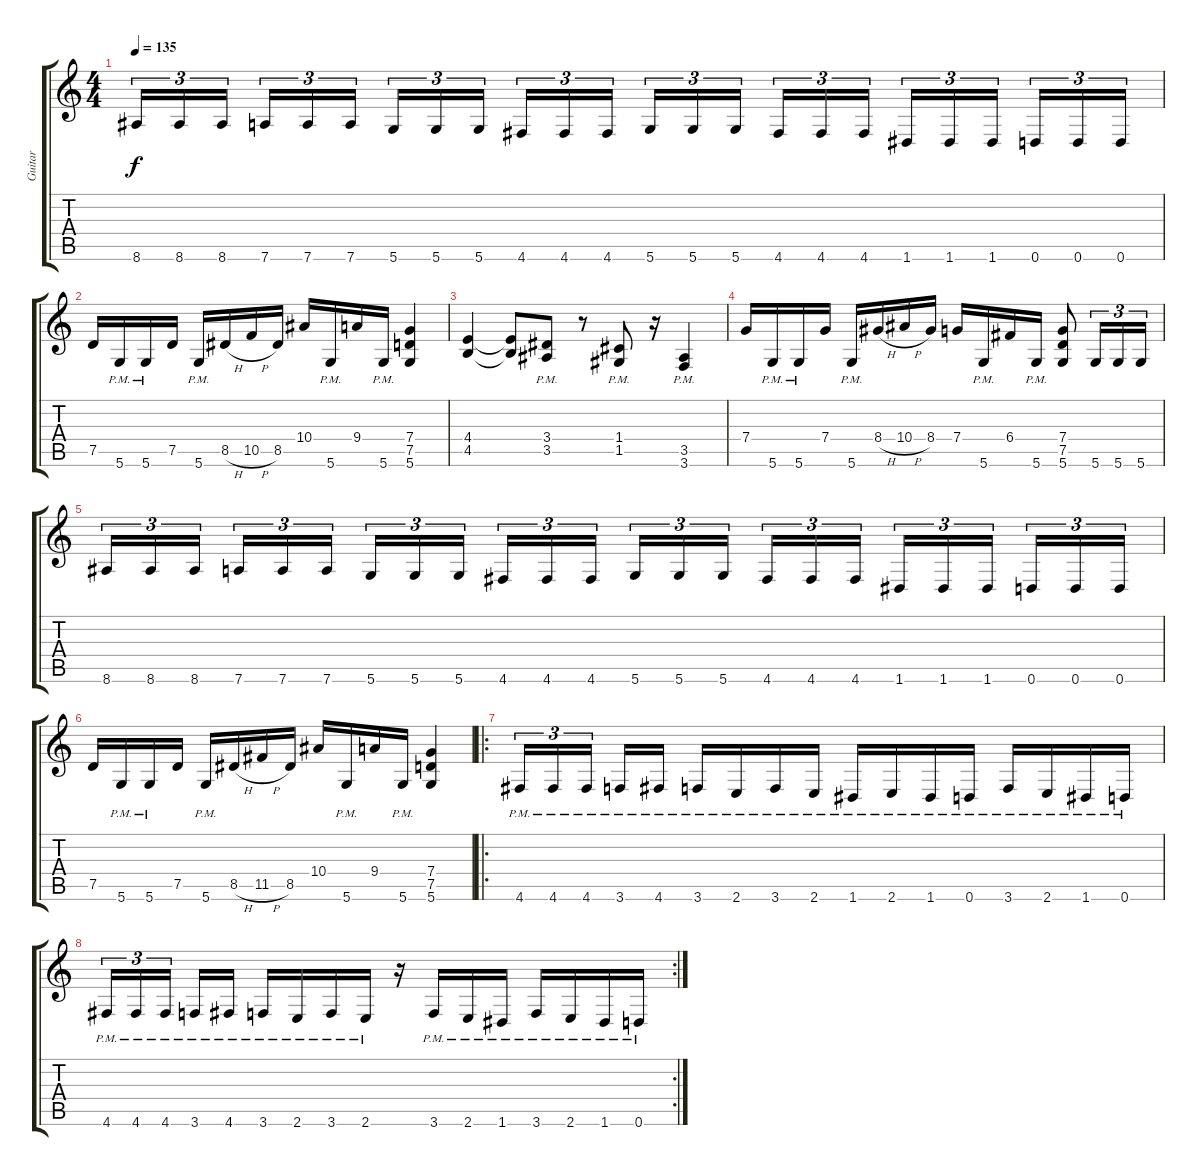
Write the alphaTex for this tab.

\track ("Guitar" "Guitar") {instrument distortionguitar}
\staff {score tabs}
\tuning (D4 A3 F3 C3 G2 D2) {hide}
\ts (4 4)
\tempo 135
\clef g2
\ks c
8.6.16{tu (3 2) dy f} 8.6.16{tu (3 2)} 8.6.16{tu (3 2) beam splitsecondary} 7.6.16{tu (3 2)} 7.6.16{tu (3 2)} 7.6.16{tu (3 2)} 5.6.16{tu (3 2)} 5.6.16{tu (3 2)} 5.6.16{tu (3 2) beam splitsecondary} 4.6.16{tu (3 2)} 4.6.16{tu (3 2)} 4.6.16{tu (3 2)} 5.6.16{tu (3 2)} 5.6.16{tu (3 2)} 5.6.16{tu (3 2) beam splitsecondary} 4.6.16{tu (3 2)} 4.6.16{tu (3 2)} 4.6.16{tu (3 2)} 1.6.16{tu (3 2)} 1.6.16{tu (3 2)} 1.6.16{tu (3 2) beam splitsecondary} 0.6.16{tu (3 2)} 0.6.16{tu (3 2)} 0.6.16{tu (3 2)} |
7.5.16 5.6{pm}.16 5.6{pm}.16 7.5.16 5.6{pm}.16 8.5{h}.16 10.5{h}.16 8.5.16 10.4.16 5.6{pm}.16 9.4.16 5.6{pm}.16 (7.4 7.5 5.6).4 |
(4.4 4.5).4 (4.4{t} 4.5{t}).8 (3.4 3.5{pm}).8 r.8 (1.4 1.5{pm}).8 r.16 (3.5{pm} 3.6{pm}).4 |
7.4.16 5.6{pm}.16 5.6{pm}.16 7.4.16 5.6{pm}.16 8.4{h}.16 10.4{h}.16 8.4.16 7.4.16 5.6{pm}.16 6.4.16 5.6{pm}.16 (7.4 7.5 5.6).8 5.6.16{tu (3 2)} 5.6.16{tu (3 2)} 5.6.16{tu (3 2)} |
8.6.16{tu (3 2)} 8.6.16{tu (3 2)} 8.6.16{tu (3 2) beam splitsecondary} 7.6.16{tu (3 2)} 7.6.16{tu (3 2)} 7.6.16{tu (3 2)} 5.6.16{tu (3 2)} 5.6.16{tu (3 2)} 5.6.16{tu (3 2) beam splitsecondary} 4.6.16{tu (3 2)} 4.6.16{tu (3 2)} 4.6.16{tu (3 2)} 5.6.16{tu (3 2)} 5.6.16{tu (3 2)} 5.6.16{tu (3 2) beam splitsecondary} 4.6.16{tu (3 2)} 4.6.16{tu (3 2)} 4.6.16{tu (3 2)} 1.6.16{tu (3 2)} 1.6.16{tu (3 2)} 1.6.16{tu (3 2) beam splitsecondary} 0.6.16{tu (3 2)} 0.6.16{tu (3 2)} 0.6.16{tu (3 2)} |
7.5.16 5.6{pm}.16 5.6{pm}.16 7.5.16 5.6{pm}.16 8.5{h}.16 11.5{h}.16 8.5.16 10.4.16 5.6{pm}.16 9.4.16 5.6{pm}.16 (7.4 7.5 5.6).4 |
\ro
4.6{pm}.16{tu (3 2)} 4.6{pm}.16{tu (3 2)} 4.6{pm}.16{tu (3 2) beam splitsecondary} 3.6{pm}.16 4.6{pm}.16 3.6{pm}.16 2.6{pm}.16 3.6{pm}.16 2.6{pm}.16 1.6{pm}.16 2.6{pm}.16 1.6{pm}.16 0.6{pm}.16 3.6{pm}.16 2.6{pm}.16 1.6{pm}.16 0.6{pm}.16 |
\rc 2
4.6{pm}.16{tu (3 2)} 4.6{pm}.16{tu (3 2)} 4.6{pm}.16{tu (3 2) beam splitsecondary} 3.6{pm}.16 4.6{pm}.16 3.6{pm}.16 2.6{pm}.16 3.6{pm}.16 2.6{pm}.16 r.16 3.6{pm}.16 2.6{pm}.16 1.6{pm}.16 3.6{pm}.16 2.6{pm}.16 1.6{pm}.16 0.6{pm}.16
